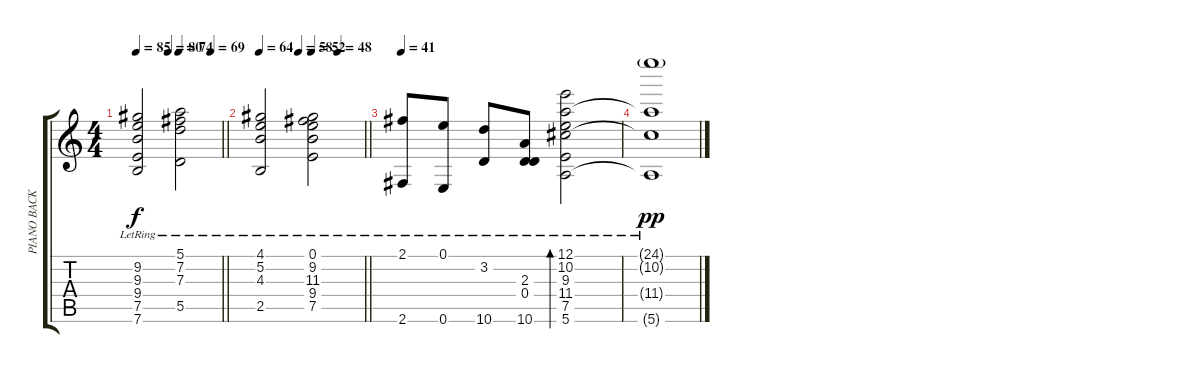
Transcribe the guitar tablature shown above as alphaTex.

\track ("PIANO BACKING 2" "PIANO BACK") {instrument acousticguitarnylon}
\staff {score tabs}
\tuning (E4 B3 G3 D3 A2 E2) {hide}
\ts (4 4)
\tempo 85
\tempo (80 0.375)
\tempo (74 0.5)
\tempo (69 0.875)
\clef g2
\barLineRight lightlight
\ks c
(9.2{lr} 9.3{lr} 9.4{lr} 7.5 7.6).2{dy f} (5.1{lr} 7.2{lr} 7.3{lr} 5.5).2 |
\tempo 64
\tempo (58 0.375)
\tempo (52 0.5)
\tempo (48 0.75)
\barLineRight lightlight
(4.1{lr} 5.2{lr} 4.3{lr} 2.5).2 (0.1{lr} 9.2{lr} 11.3{lr} 9.4{lr} 7.5).2 |
\tempo 41
(2.1{lr} 2.6).8 (0.1{lr} 0.6).8 (3.2{lr} 10.6).8 (2.3{lr} 0.4 10.6).8 (12.1{lr} 10.2{lr} 9.3{lr} 11.4{lr} 7.5{lr} 5.6{lr}).2{bd 480} |
(24.1{g lr} 10.2{t} 11.4{t} 5.6{t}).1{dy pp}
